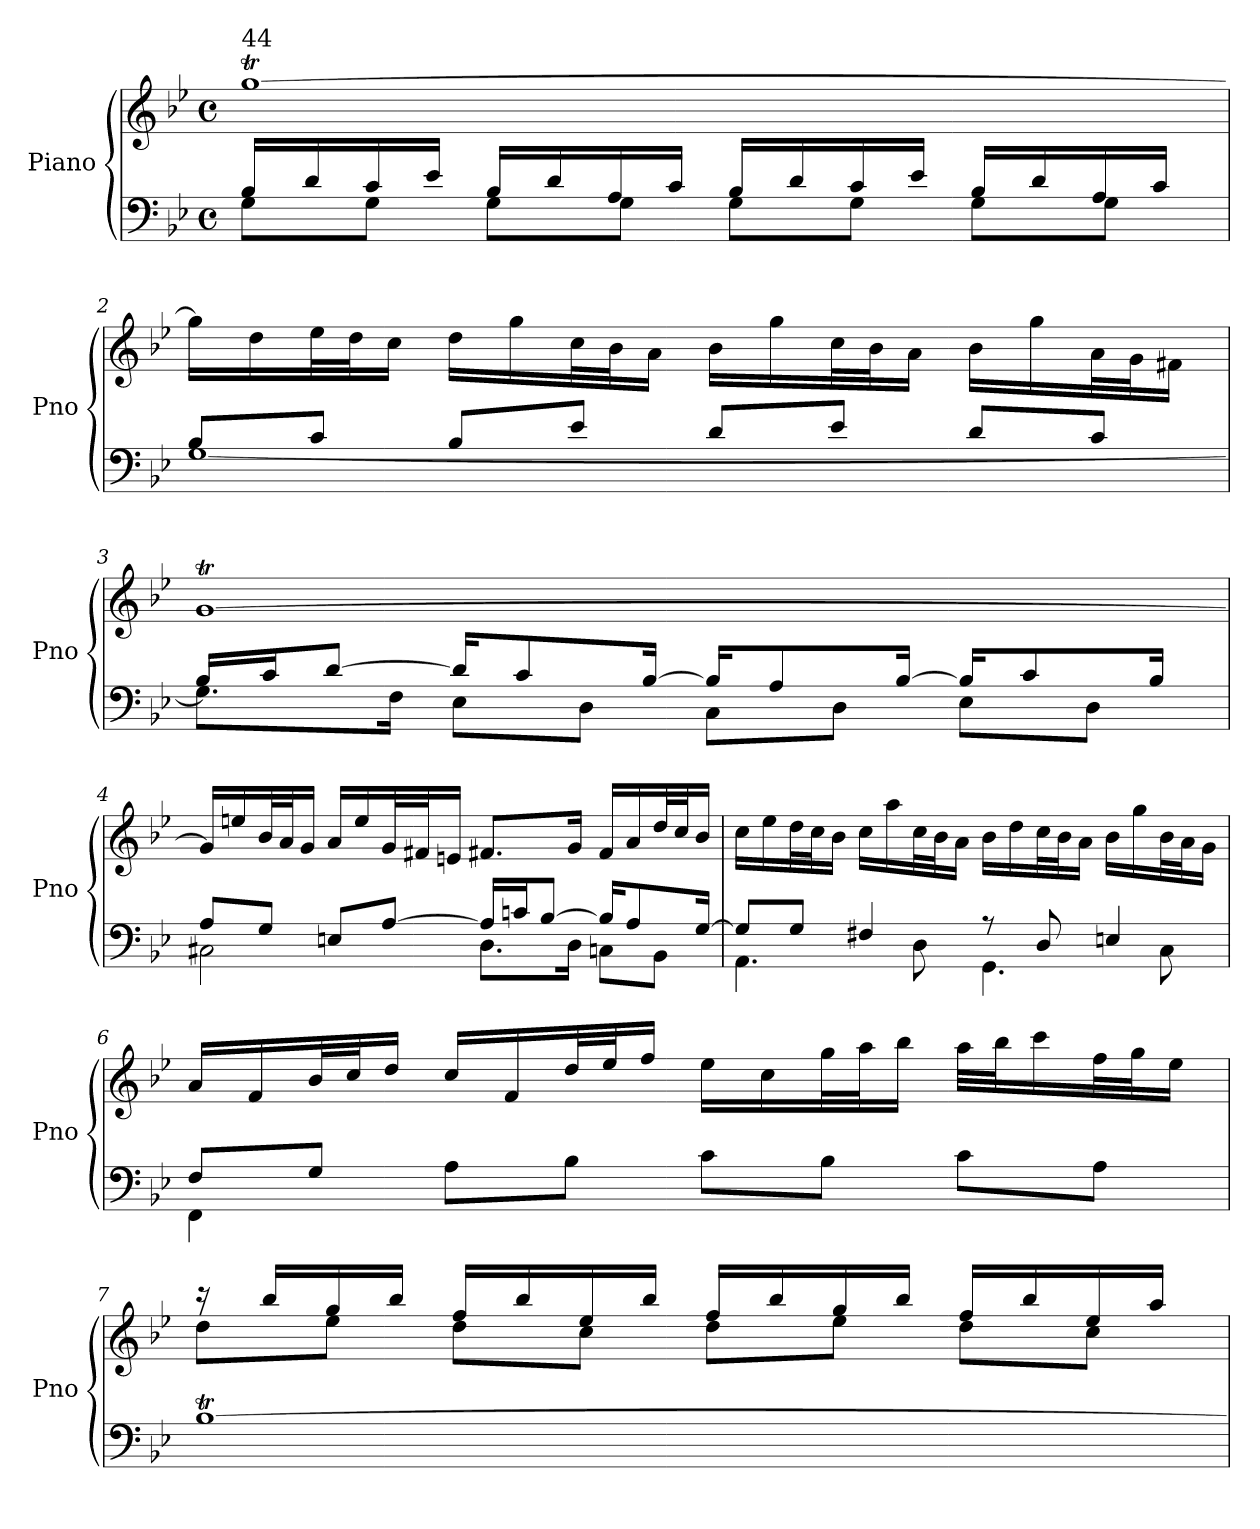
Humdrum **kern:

**kern	**kern
*part1	*part1
*staff2	*staff1
*I"Piano	*
*I'Pno	*
*clefF4	*clefG2
*k[b-e-]	*k[b-e-]
*B-:	*B-:
*M4/4	*M4/4
*met(c)	*met(c)
=1	=1
*^	*^
!	!	!LO:TX:a:t=44	!
16B-/LL	8G\L	[1ggT	64ggyy
.	.	.	64aayy
.	.	.	64ggyy
.	.	.	64aayy
16d/	.	.	64ggyy
.	.	.	64aayy
.	.	.	64ggyy
.	.	.	64aayy
16c/	8G\J	.	64ggyy
.	.	.	64aayy
.	.	.	64ggyy
.	.	.	64aayy
16e-/JJ	.	.	64ggyy
.	.	.	64aayy
.	.	.	64ggyy
.	.	.	64aayy
16B-/LL	8G\L	.	64ggyy
.	.	.	64aayy
.	.	.	64ggyy
.	.	.	64aayy
16d/	.	.	64ggyy
.	.	.	64aayy
.	.	.	64ggyy
.	.	.	64aayy
16A/	8G\J	.	64ggyy
.	.	.	64aayy
.	.	.	64ggyy
.	.	.	64aayy
16c/JJ	.	.	64ggyy
.	.	.	64aayy
.	.	.	64ggyy
.	.	.	64aayy
16B-/LL	8G\L	.	64ggyy
.	.	.	64aayy
.	.	.	64ggyy
.	.	.	64aayy
16d/	.	.	64ggyy
.	.	.	64aayy
.	.	.	64ggyy
.	.	.	64aayy
16c/	8G\J	.	64ggyy
.	.	.	64aayy
.	.	.	64ggyy
.	.	.	64aayy
16e-/JJ	.	.	64ggyy
.	.	.	64aayy
.	.	.	64ggyy
.	.	.	64aayy
16B-/LL	8G\L	.	64ggyy
.	.	.	64aayy
.	.	.	64ggyy
.	.	.	64aayy
16d/	.	.	64ggyy
.	.	.	64aayy
.	.	.	64ggyy
.	.	.	64aayy
16A/	8G\J	.	64ggyy
.	.	.	64aayy
.	.	.	64ggyy
.	.	.	64aayy
16c/JJ	.	.	64ggyy
.	.	.	64aayy
*	*	*	*Xtuplet
.	.	.	96ggyy
.	.	.	96aayy
.	.	.	96ggyy
*	*	*v	*v
=2	=2	=2
8B-/L	[1G	16gg\LL]
.	.	16dd\
8c/J	.	32ee-\L
.	.	32dd\J
.	.	16cc\JJ
8B-/L	.	16dd\LL
.	.	16gg\
8e-/J	.	32cc\L
.	.	32b-\J
.	.	16a\JJ
8d/L	.	16b-\LL
.	.	16gg\
8e-/J	.	32cc\L
.	.	32b-\J
.	.	16a\JJ
8d/L	.	16b-\LL
.	.	16gg\
8c/J	.	32a\L
.	.	32g\J
.	.	16f#X\JJ
!!LO:LB:g=z
=3	=3	=3
*	*	*^
16B-/LL	8.G\L]	[1gT	64gyy
.	.	.	64ayy
.	.	.	64gyy
.	.	.	64ayy
16c/J	.	.	64gyy
.	.	.	64ayy
.	.	.	64gyy
.	.	.	64ayy
[8d/J	.	.	64gyy
.	.	.	64ayy
.	.	.	64gyy
.	.	.	64ayy
.	16F\Jk	.	64gyy
.	.	.	64ayy
.	.	.	64gyy
.	.	.	64ayy
16d/KL]	8E-\L	.	64gyy
.	.	.	64ayy
.	.	.	64gyy
.	.	.	64ayy
8c/	.	.	64gyy
.	.	.	64ayy
.	.	.	64gyy
.	.	.	64ayy
.	8D\J	.	64gyy
.	.	.	64ayy
.	.	.	64gyy
.	.	.	64ayy
[16B-/Jk	.	.	64gyy
.	.	.	64ayy
.	.	.	64gyy
.	.	.	64ayy
16B-/KL]	8C\L	.	64gyy
.	.	.	64ayy
.	.	.	64gyy
.	.	.	64ayy
8A/	.	.	64gyy
.	.	.	64ayy
.	.	.	64gyy
.	.	.	64ayy
.	8D\J	.	64gyy
.	.	.	64ayy
.	.	.	64gyy
.	.	.	64ayy
[16B-/Jk	.	.	64gyy
.	.	.	64ayy
.	.	.	64gyy
.	.	.	64ayy
16B-/KL]	8E-\L	.	64gyy
.	.	.	64ayy
.	.	.	64gyy
.	.	.	64ayy
8c/	.	.	64gyy
.	.	.	64ayy
.	.	.	64gyy
.	.	.	64ayy
.	8D\J	.	64gyy
.	.	.	64ayy
.	.	.	64gyy
.	.	.	64ayy
16B-/Jk	.	.	64gyy
.	.	.	64ayy
.	.	.	96gyy
.	.	.	96ayy
.	.	.	96gyy
*	*	*v	*v
=4	=4	=4
8A/L	2C#X\	16g/LL]
.	.	16een/
8G/J	.	32b-/L
.	.	32a/J
.	.	16g/JJ
8En/L	.	16a/LL
.	.	16ee/
[8A/J	.	32g/L
.	.	32f#X/J
.	.	16en/JJ
16A/LL]	8.D\L	8.f#X/L
16cn/J	.	.
[8B-/J	.	.
.	16D\Jk	16g/Jk
16B-/KL]	8Cn\L	16f#/LL
8A/	.	16a/
.	8BB-\J	32dd/L
.	.	32cc/J
[16G/Jk	.	16b-/JJ
!!LO:LB:g=z
=5	=5	=5
8G/L]	4.AA\	16cc\LL
.	.	16ee-\
8G/J	.	32dd\L
.	.	32cc\J
.	.	16b-\JJ
4F#X/	.	16cc\LL
.	.	16aa\
.	8D\	32cc\L
.	.	32b-\J
.	.	16a\JJ
8rA	4.GG\	16b-\LL
.	.	16dd\
8D/	.	32cc\L
.	.	32b-\J
.	.	16a\JJ
4En/	.	16b-\LL
.	.	16gg\
.	8C\	32b-\L
.	.	32a\J
.	.	16g\JJ
=6	=6	=6
8F/L	4FF\	16a/LL
.	.	16f/
8G/J	.	32b-/L
.	.	32cc/J
.	.	16dd/JJ
8A\L	2.ryy	16cc/LL
.	.	16f/
8B-\J	.	32dd/L
.	.	32ee-/J
.	.	16ff/JJ
8c\L	.	16ee-\LL
.	.	16cc\
8B-\J	.	32gg\L
.	.	32aa\J
.	.	16bb-\JJ
8c\L	.	32aa\LLL
.	.	32bb-\J
.	.	16ccc\
8A\J	.	32ff\L
.	.	32gg\J
.	.	16ee-\JJ
!!LO:LB:g=z
=7	=7	=7
*	*	*^
[1B-T	64B-yy	16rccc	8dd\L
.	64cyy	.	.
.	64B-yy	.	.
.	64cyy	.	.
.	64B-yy	16bb-/LL	.
.	64cyy	.	.
.	64B-yy	.	.
.	64cyy	.	.
.	64B-yy	16gg/	8ee-\J
.	64cyy	.	.
.	64B-yy	.	.
.	64cyy	.	.
.	64B-yy	16bb-/JJ	.
.	64cyy	.	.
.	64B-yy	.	.
.	64cyy	.	.
.	64B-yy	16ff/LL	8dd\L
.	64cyy	.	.
.	64B-yy	.	.
.	64cyy	.	.
.	64B-yy	16bb-/	.
.	64cyy	.	.
.	64B-yy	.	.
.	64cyy	.	.
.	64B-yy	16ee-/	8cc\J
.	64cyy	.	.
.	64B-yy	.	.
.	64cyy	.	.
.	64B-yy	16bb-/JJ	.
.	64cyy	.	.
.	64B-yy	.	.
.	64cyy	.	.
.	64B-yy	16ff/LL	8dd\L
.	64cyy	.	.
.	64B-yy	.	.
.	64cyy	.	.
.	64B-yy	16bb-/	.
.	64cyy	.	.
.	64B-yy	.	.
.	64cyy	.	.
.	64B-yy	16gg/	8ee-\J
.	64cyy	.	.
.	64B-yy	.	.
.	64cyy	.	.
.	64B-yy	16bb-/JJ	.
.	64cyy	.	.
.	64B-yy	.	.
.	64cyy	.	.
.	64B-yy	16ff/LL	8dd\L
.	64cyy	.	.
.	64B-yy	.	.
.	64cyy	.	.
.	64B-yy	16bb-/	.
.	64cyy	.	.
.	64B-yy	.	.
.	64cyy	.	.
.	64B-yy	16ee-/	8cc\J
.	64cyy	.	.
.	64B-yy	.	.
.	64cyy	.	.
.	64B-yy	16aa/JJ	.
.	64cyy	.	.
*	*Xtuplet	*	*
.	96B-yy	.	.
.	96cyy	.	.
.	96B-yy	.	.
*v	*v	*	*
*	*v	*v
=	=
*-	*-
